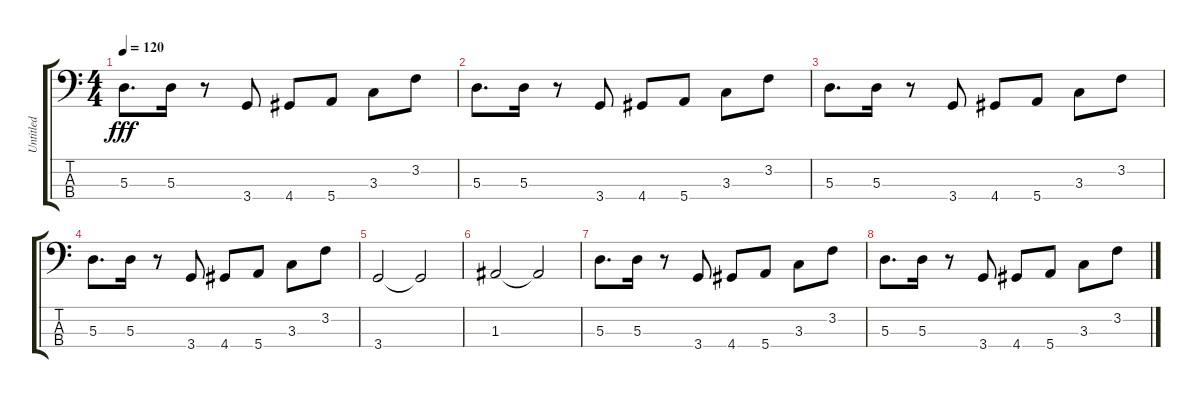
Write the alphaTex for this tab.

\track ("Untitled" "Untitled") {instrument electricbassfinger}
\staff {score tabs}
\tuning (G2 D2 A1 E1) {hide}
\ts (4 4)
\tempo 120
\clef f4
\ks c
5.3.8{d dy fff} 5.3.16 r.8 3.4.8 4.4.8 5.4.8 3.3.8 3.2.8 |
5.3.8{d} 5.3.16 r.8 3.4.8 4.4.8 5.4.8 3.3.8 3.2.8 |
5.3.8{d} 5.3.16 r.8 3.4.8 4.4.8 5.4.8 3.3.8 3.2.8 |
5.3.8{d} 5.3.16 r.8 3.4.8 4.4.8 5.4.8 3.3.8 3.2.8 |
3.4.2 3.4{t}.2 |
1.3.2 1.3{t}.2 |
5.3.8{d} 5.3.16 r.8 3.4.8 4.4.8 5.4.8 3.3.8 3.2.8 |
5.3.8{d} 5.3.16 r.8 3.4.8 4.4.8 5.4.8 3.3.8 3.2.8
